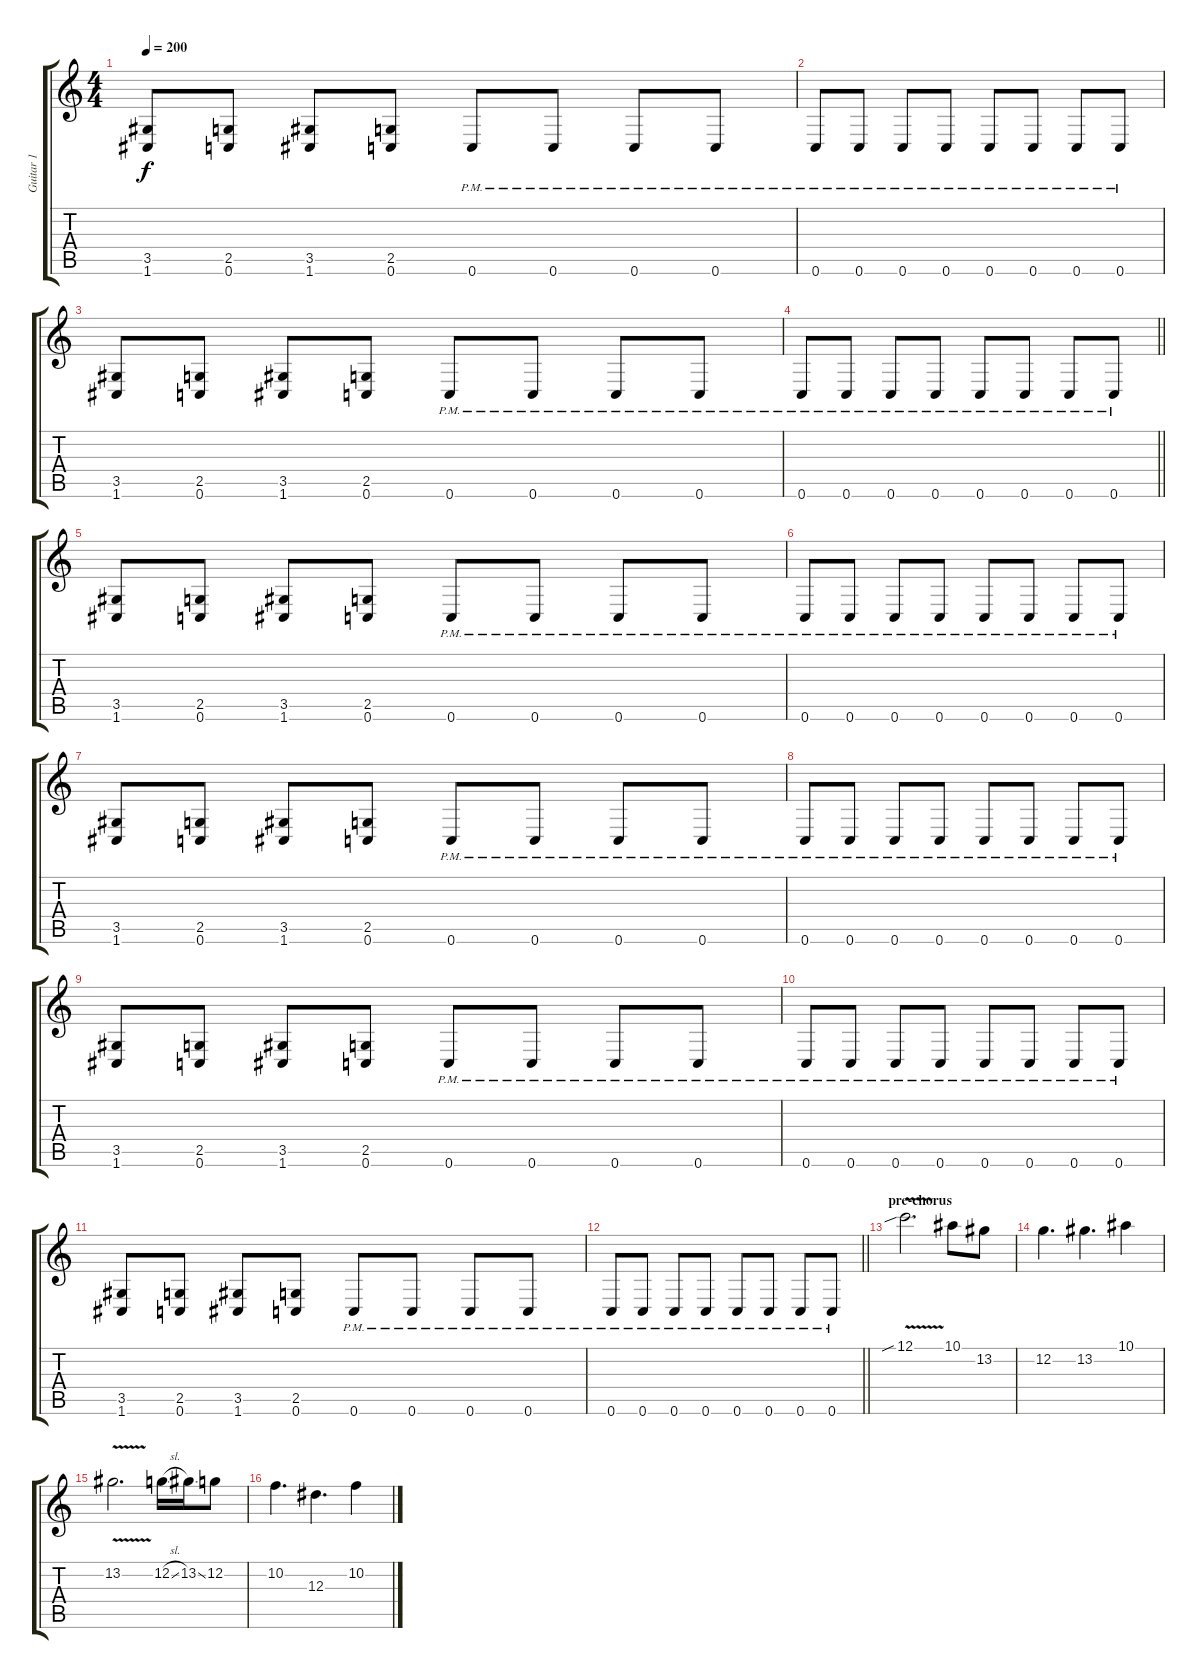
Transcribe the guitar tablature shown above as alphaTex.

\track ("Guitar 1" "Guitar 1") {instrument distortionguitar}
\staff {score tabs}
\tuning (C4 G3 Eb3 Bb2 F2 C2) {hide}
\ts (4 4)
\tempo 200
\clef g2
\ks c
(3.5 1.6).8{dy f} (2.5 0.6).8 (3.5 1.6).8 (2.5 0.6).8 0.6{pm}.8 0.6{pm}.8 0.6{pm}.8 0.6{pm}.8 |
0.6{pm}.8 0.6{pm}.8 0.6{pm}.8 0.6{pm}.8 0.6{pm}.8 0.6{pm}.8 0.6{pm}.8 0.6{pm}.8 |
(3.5 1.6).8 (2.5 0.6).8 (3.5 1.6).8 (2.5 0.6).8 0.6{pm}.8 0.6{pm}.8 0.6{pm}.8 0.6{pm}.8 |
\barLineRight lightlight
0.6{pm}.8 0.6{pm}.8 0.6{pm}.8 0.6{pm}.8 0.6{pm}.8 0.6{pm}.8 0.6{pm}.8 0.6{pm}.8 |
(3.5 1.6).8 (2.5 0.6).8 (3.5 1.6).8 (2.5 0.6).8 0.6{pm}.8 0.6{pm}.8 0.6{pm}.8 0.6{pm}.8 |
0.6{pm}.8 0.6{pm}.8 0.6{pm}.8 0.6{pm}.8 0.6{pm}.8 0.6{pm}.8 0.6{pm}.8 0.6{pm}.8 |
(3.5 1.6).8 (2.5 0.6).8 (3.5 1.6).8 (2.5 0.6).8 0.6{pm}.8 0.6{pm}.8 0.6{pm}.8 0.6{pm}.8 |
0.6{pm}.8 0.6{pm}.8 0.6{pm}.8 0.6{pm}.8 0.6{pm}.8 0.6{pm}.8 0.6{pm}.8 0.6{pm}.8 |
(3.5 1.6).8 (2.5 0.6).8 (3.5 1.6).8 (2.5 0.6).8 0.6{pm}.8 0.6{pm}.8 0.6{pm}.8 0.6{pm}.8 |
0.6{pm}.8 0.6{pm}.8 0.6{pm}.8 0.6{pm}.8 0.6{pm}.8 0.6{pm}.8 0.6{pm}.8 0.6{pm}.8 |
(3.5 1.6).8 (2.5 0.6).8 (3.5 1.6).8 (2.5 0.6).8 0.6{pm}.8 0.6{pm}.8 0.6{pm}.8 0.6{pm}.8 |
\barLineRight lightlight
0.6{pm}.8 0.6{pm}.8 0.6{pm}.8 0.6{pm}.8 0.6{pm}.8 0.6{pm}.8 0.6{pm}.8 0.6{pm}.8 |
\section ("" "pre-chorus")
12.1{v sib}.2{d} 10.1.8 13.2.8 |
12.2.4{d} 13.2.4{d} 10.1.4 |
13.2{v}.2{d} 12.2{sl}.16 13.2{ss}.16 12.2.8 |
10.2.4{d} 12.3.4{d} 10.2.4
